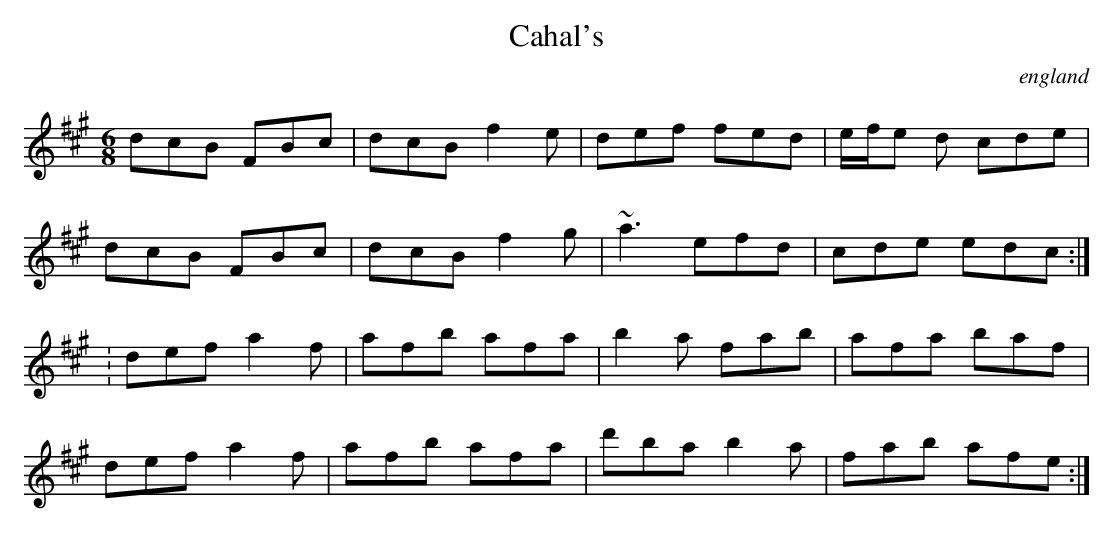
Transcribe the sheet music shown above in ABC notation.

X:1
T:Cahal's
O:england
M:6/8
L:1/8
K:BDor
dcB FBc|dcB f2e|def fed|e/2f/2e d cde|
dcB FBc|dcB f2g|~a3 efd|cde edc:|
:def a2f|afb afa|b2a fab|afa baf|
def a2f|afb afa|d'ba b2a|fab afe:|
